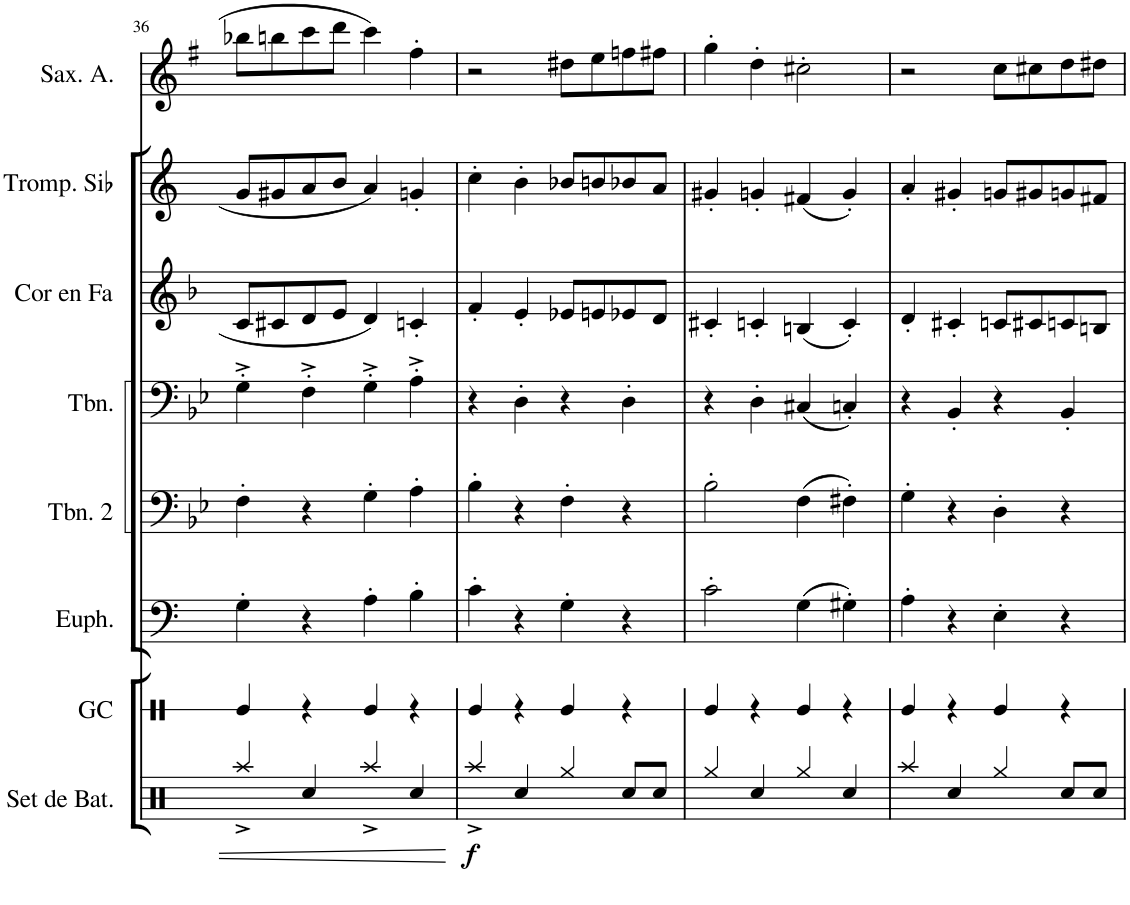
**kern	**dynam	**kern	**kern	**kern	**kern	**kern	**kern	**kern
*part8	*part8	*part7	*part6	*part5	*part4	*part3	*part2	*part1
*staff8	*staff8	*staff7	*staff6	*staff5	*staff4	*staff3	*staff2	*staff1
*I"Set de batterie	*	*I"Grosse caisse	*I"Euphonium si b / suba	*I"Trombone 2 (Euph. en Ut)	*I"Trombone	*I"Cor en Fa	*I"Trompette en Sib	*I"Saxophone Alto
*I'Set de Bat.	*	*I'GC	*I'Euph.	*I'Tbn. 2	*I'Tbn.	*I'Cor en Fa	*I'Tromp. Sib	*I'Sax. A.
!!LO:PB:g=z
*clefX	*	*clefX	*clefF4	*clefF4	*clefF4	*clefG2	*clefG2	*clefG2
*	*	*	*Trd1c2	*	*	*Trd4c7	*Trd1c2	*Trd5c9
*k[]	*	*k[]	*k[]	*k[b-e-]	*k[b-e-]	*k[b-]	*k[]	*k[f#]
*M2/2	*	*M2/2	*M2/2	*M2/2	*M2/2	*M2/2	*M2/2	*M2/2
=36	=36	=36	=36	=36	=36	=36	=36	=36
4Raa^/	.	4Re/	4G'\	4F'\	4G'^\	8c/L	8g/L	8bb-X\L
.	.	.	.	.	.	8c#X/	8g#X/	8bbn\
4Rcc/	.	4r	4r	4r	4F'^\	8d/	8a/	8ccc\
.	.	.	.	.	.	8e/J	8b/J	8ddd\J
4Raa^/	.	4Re/	4A'\	4G'\	4G'^\	4d/	4a/	4ccc\
4Rcc/	.	4r	4B'\	4A'\	4A'^\	4cn'/	4gn'/	4ff#'\
=37	=37	=37	=37	=37	=37	=37	=37	=37
!	!LO:DY:b	!	!	!	!	!	!	!
4Raa^/	f	4Re/	4c'\	4B-'\	4r	4f'/	4cc'\	2r
4Rcc/	.	4r	4r	4r	4D'\	4e'/	4b'\	.
4Rgg/	.	4Re/	4G'\	4F'\	4r	8e-X/L	8b-X/L	8dd#X\L
.	.	.	.	.	.	8en/	8bn/	8ee\
8Rcc/L	.	4r	4r	4r	4D'\	8e-X/	8b-X/	8ffn\
8Rcc/J	.	.	.	.	.	8d/J	8a/J	8ff#X\J
=38	=38	=38	=38	=38	=38	=38	=38	=38
4Rgg/	.	4Re/	2c'\	2B-'\	4r	4c#X'/	4g#X'/	4gg'\
4Rcc/	.	4r	.	.	4D'\	4cn'/	4gn'/	4dd'\
4Rgg/	.	4Re/	(4G\	(4F\	(4C#X/	(4Bn/	(4f#X/	2cc#X'\
4Rcc/	.	4r	4G#X'\)	4F#X'\)	4Cn'/)	4c'/)	4g'/)	.
=39	=39	=39	=39	=39	=39	=39	=39	=39
4Raa/	.	4Re/	4A'\	4G'\	4r	4d'/	4a'/	2r
4Rcc/	.	4r	4r	4r	4BB-'/	4c#X'/	4g#X'/	.
4Rgg/	.	4Re/	4E'\	4D'\	4r	8cn/L	8gn/L	8cc\L
.	.	.	.	.	.	8c#X/	8g#X/	8cc#X\
8Rcc/L	.	4r	4r	4r	4BB-'/	8cn/	8gn/	8dd\
8Rcc/J	.	.	.	.	.	8Bn/J	8f#X/J	8dd#X\J
=	=	=	=	=	=	=	=	=
*-	*-	*-	*-	*-	*-	*-	*-	*-
